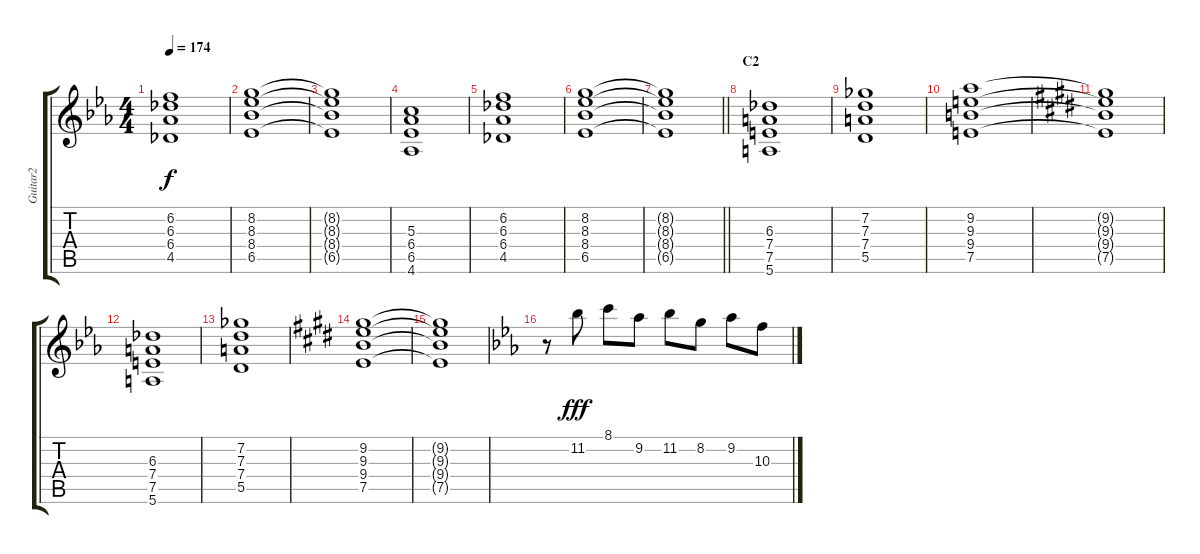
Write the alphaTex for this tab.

\track ("Guitar2" "Guitar2") {instrument distortionguitar}
\staff {score tabs}
\tuning (E4 B3 G3 D3 A2 E2) {hide}
\ts (4 4)
\tempo 174
\clef g2
\ks eb
(6.2 6.3 6.4 4.5).1{dy f} |
(8.2 8.3 8.4 6.5).1 |
(8.2{t} 8.3{t} 8.4{t} 6.5{t}).1 |
(5.3 6.4 6.5 4.6).1 |
(6.2 6.3 6.4 4.5).1 |
(8.2 8.3 8.4 6.5).1 |
\barLineRight lightlight
(8.2{t} 8.3{t} 8.4{t} 6.5{t}).1 |
\section ("" "C2")
(6.3 7.4 7.5 5.6).1 |
(7.2 7.3 7.4 5.5).1 |
(9.2 9.3 9.4 7.5).1 |
\ks e
(9.2{t} 9.3{t} 9.4{t} 7.5{t}).1 |
\ks eb
(6.3 7.4 7.5 5.6).1 |
(7.2 7.3 7.4 5.5).1 |
\ks e
(9.2 9.3 9.4 7.5).1 |
(9.2{t} 9.3{t} 9.4{t} 7.5{t}).1 |
\ks eb
r.8 11.2.8{dy fff} 8.1.8 9.2.8 11.2.8 8.2.8 9.2.8 10.3.8
